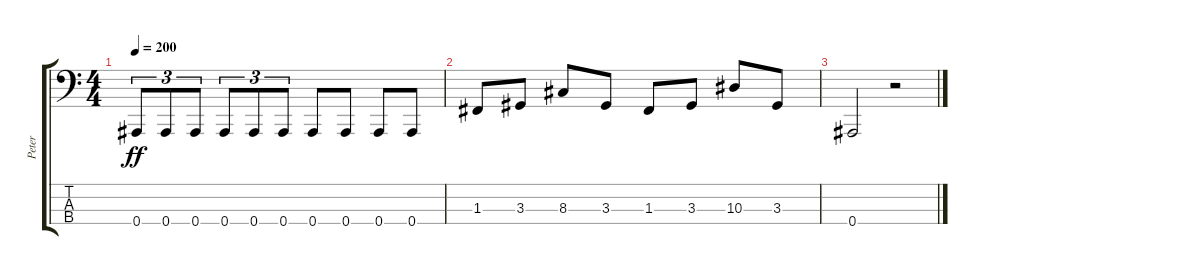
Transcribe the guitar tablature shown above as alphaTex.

\track ("Peter" "Peter") {instrument electricbassfinger}
\staff {score tabs}
\tuning (Eb2 Bb1 F1 Bb0) {hide}
\ts (4 4)
\tempo 200
\clef f4
\ks c
0.4.8{tu (3 2) dy ff} 0.4.8{tu (3 2)} 0.4.8{tu (3 2)} 0.4.8{tu (3 2)} 0.4.8{tu (3 2)} 0.4.8{tu (3 2)} 0.4.8 0.4.8 0.4.8 0.4.8 |
1.3.8 3.3.8 8.3.8 3.3.8 1.3.8 3.3.8 10.3.8 3.3.8 |
0.4.2 r.2
